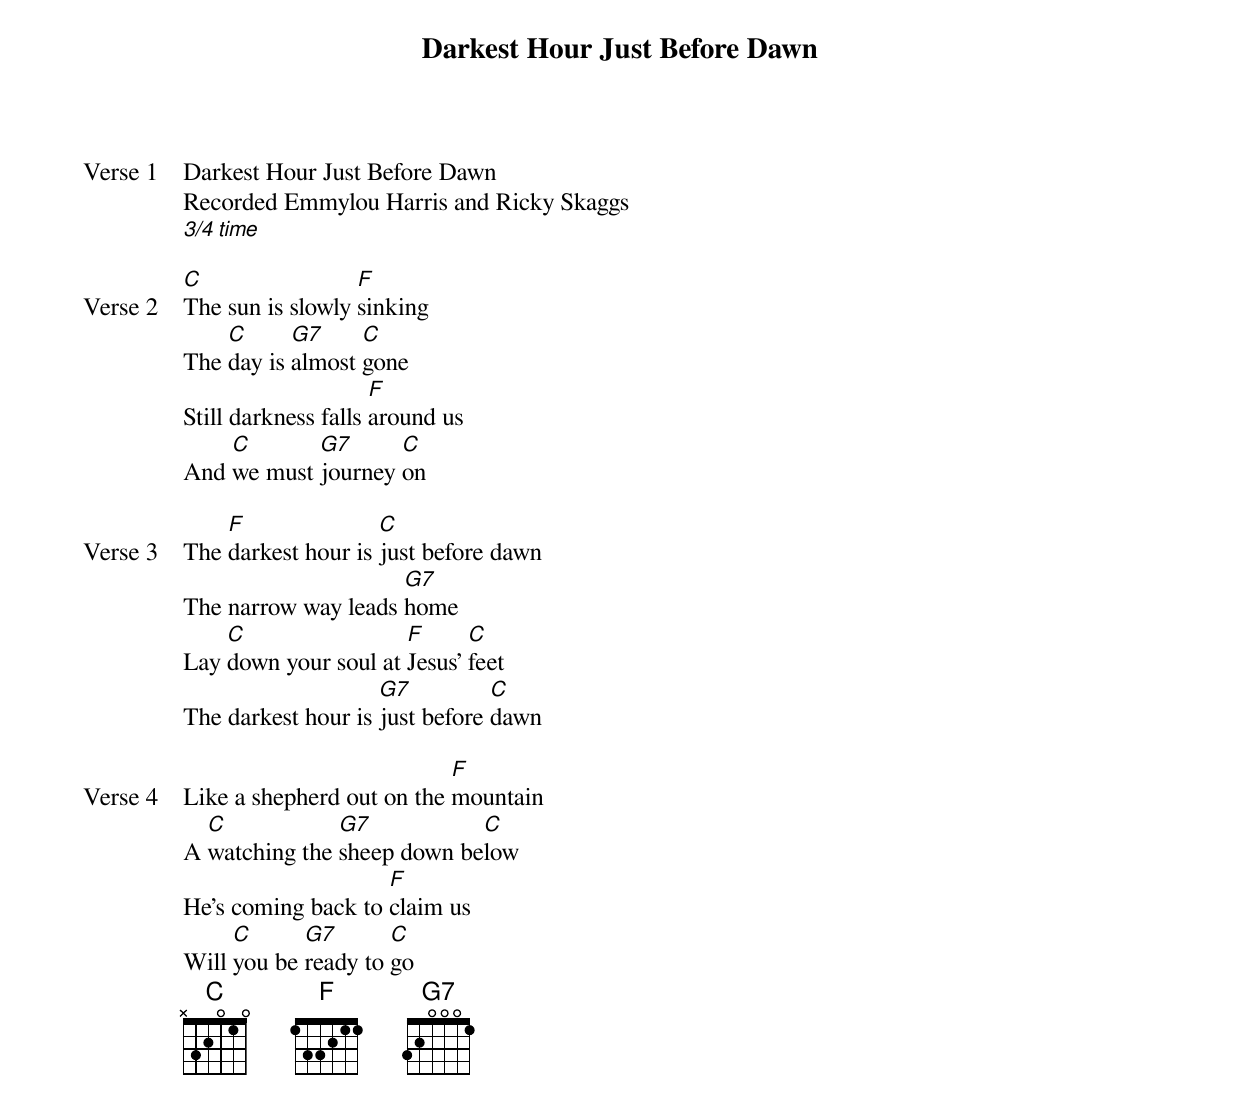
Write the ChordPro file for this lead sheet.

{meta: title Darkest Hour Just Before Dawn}
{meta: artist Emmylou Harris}
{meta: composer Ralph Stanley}

{start_of_verse: Verse 1}
Darkest Hour Just Before Dawn
Recorded Emmylou Harris and Ricky Skaggs
[3/4 time]
{end_of_verse}

{start_of_verse: Verse 2}
[C]The sun is slowly [F]sinking
The [C]day is [G7]almost [C]gone
Still darkness falls [F]around us
And [C]we must [G7]journey [C]on
{end_of_verse}

{start_of_verse: Verse 3}
The [F]darkest hour is [C]just before dawn
The narrow way leads [G7]home
Lay [C]down your soul at [F]Jesus' [C]feet
The darkest hour is [G7]just before [C]dawn
{end_of_verse}

{start_of_verse: Verse 4}
Like a shepherd out on the [F]mountain
A [C]watching the [G7]sheep down be[C]low
He's coming back to [F]claim us
Will [C]you be [G7]ready to [C]go
{end_of_verse}
